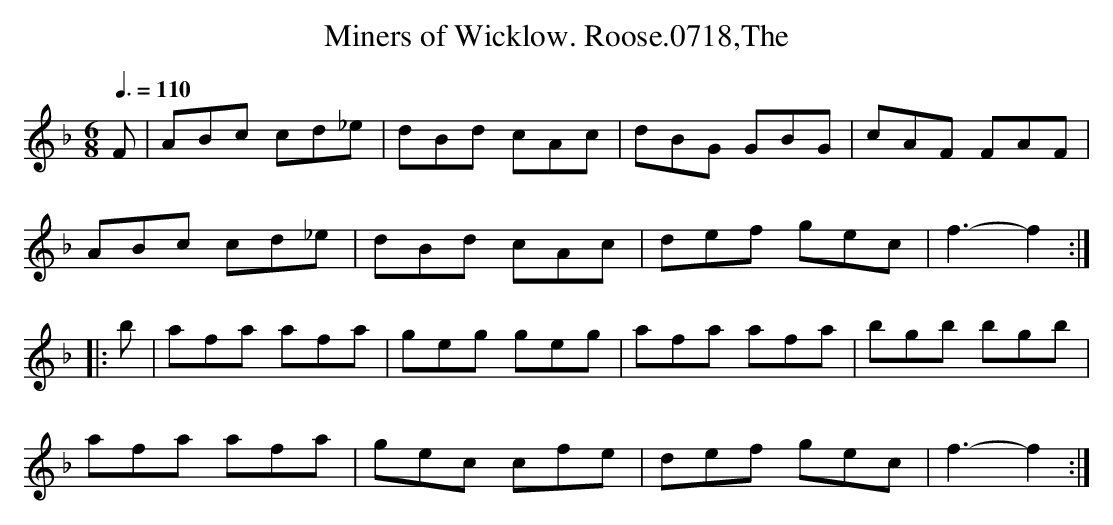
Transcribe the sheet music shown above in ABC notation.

X:1
T:Miners of Wicklow. Roose.0718,The
M:6/8
L:1/8
Q:3/8=110
K:F
F | ABc cd_e | dBd cAc | dBG GBG | cAF FAF |
ABc cd_e | dBd cAc | def gec | f3- f2 :|
|: b | afa afa | geg geg | afa afa | bgb bgb |
afa afa | gec cfe | def gec | f3- f2 :|
